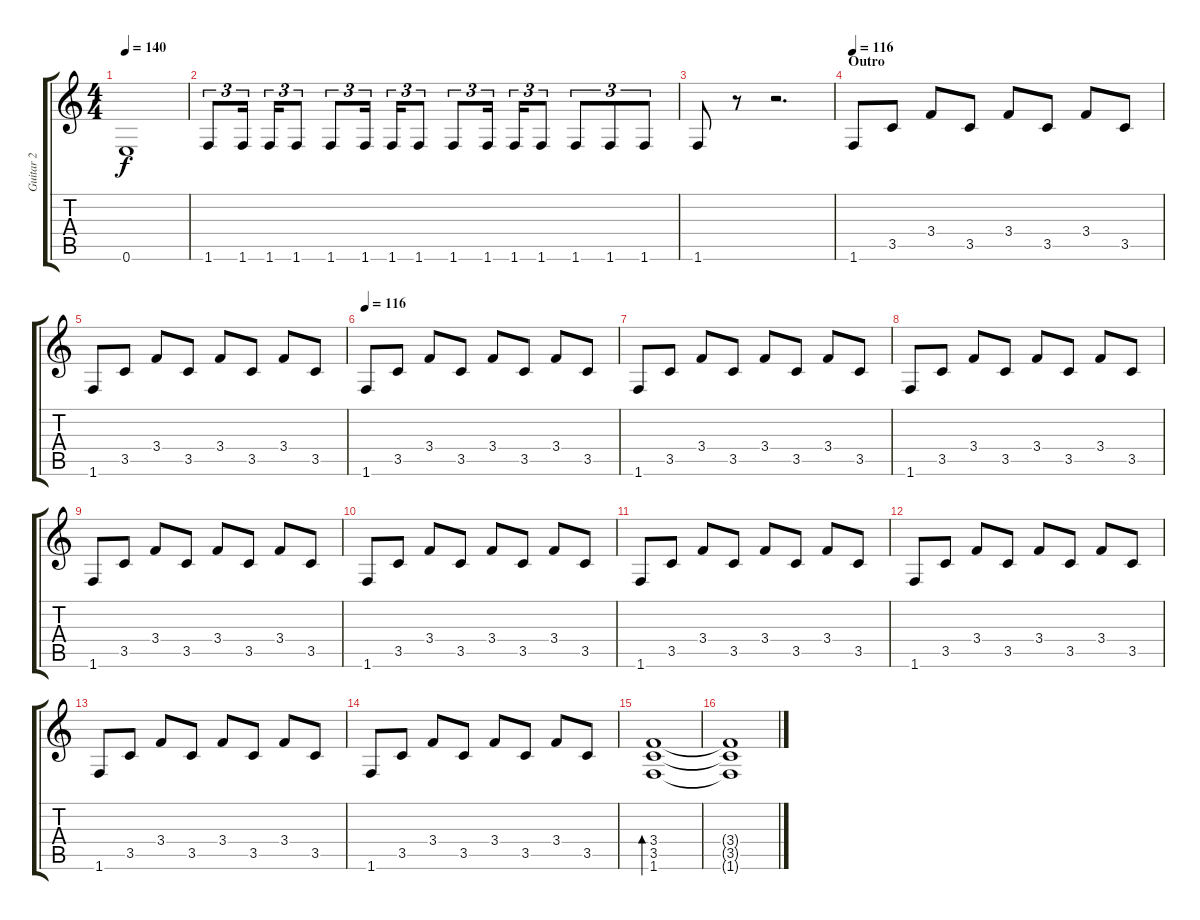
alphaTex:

\track ("Guitar 2" "Guitar 2") {instrument distortionguitar}
\staff {score tabs}
\tuning (E4 B3 G3 D3 A2 E2) {hide}
\ts (4 4)
\tempo 140
\clef g2
\ks c
0.6.1{dy f} |
1.6.8{tu (3 2)} 1.6.16{tu (3 2)} 1.6.16{tu (3 2)} 1.6.8{tu (3 2)} 1.6.8{tu (3 2)} 1.6.16{tu (3 2)} 1.6.16{tu (3 2)} 1.6.8{tu (3 2)} 1.6.8{tu (3 2)} 1.6.16{tu (3 2)} 1.6.16{tu (3 2)} 1.6.8{tu (3 2)} 1.6.8{tu (3 2)} 1.6.8{tu (3 2)} 1.6.8{tu (3 2)} |
1.6.8 r.8 r.2{d} |
\section ("" "Outro")
\tempo 116
1.6.8{volume 10 instrument acousticguitarnylon} 3.5.8 3.4.8 3.5.8 3.4.8 3.5.8 3.4.8 3.5.8 |
1.6.8 3.5.8 3.4.8 3.5.8 3.4.8 3.5.8 3.4.8 3.5.8 |
\tempo 116
1.6.8{volume 10 instrument acousticguitarnylon} 3.5.8 3.4.8 3.5.8 3.4.8 3.5.8 3.4.8 3.5.8 |
1.6.8 3.5.8 3.4.8 3.5.8 3.4.8 3.5.8 3.4.8 3.5.8 |
1.6.8 3.5.8 3.4.8 3.5.8 3.4.8 3.5.8 3.4.8 3.5.8 |
1.6.8 3.5.8 3.4.8 3.5.8 3.4.8 3.5.8 3.4.8 3.5.8 |
1.6.8 3.5.8 3.4.8 3.5.8 3.4.8 3.5.8 3.4.8 3.5.8 |
1.6.8 3.5.8 3.4.8 3.5.8 3.4.8 3.5.8 3.4.8 3.5.8 |
1.6.8 3.5.8 3.4.8 3.5.8 3.4.8 3.5.8 3.4.8 3.5.8 |
1.6.8 3.5.8 3.4.8 3.5.8 3.4.8 3.5.8 3.4.8 3.5.8 |
1.6.8 3.5.8 3.4.8 3.5.8 3.4.8 3.5.8 3.4.8 3.5.8 |
(3.4 3.5 1.6).1{bd 480} |
(3.4{t} 3.5{t} 1.6{t}).1
